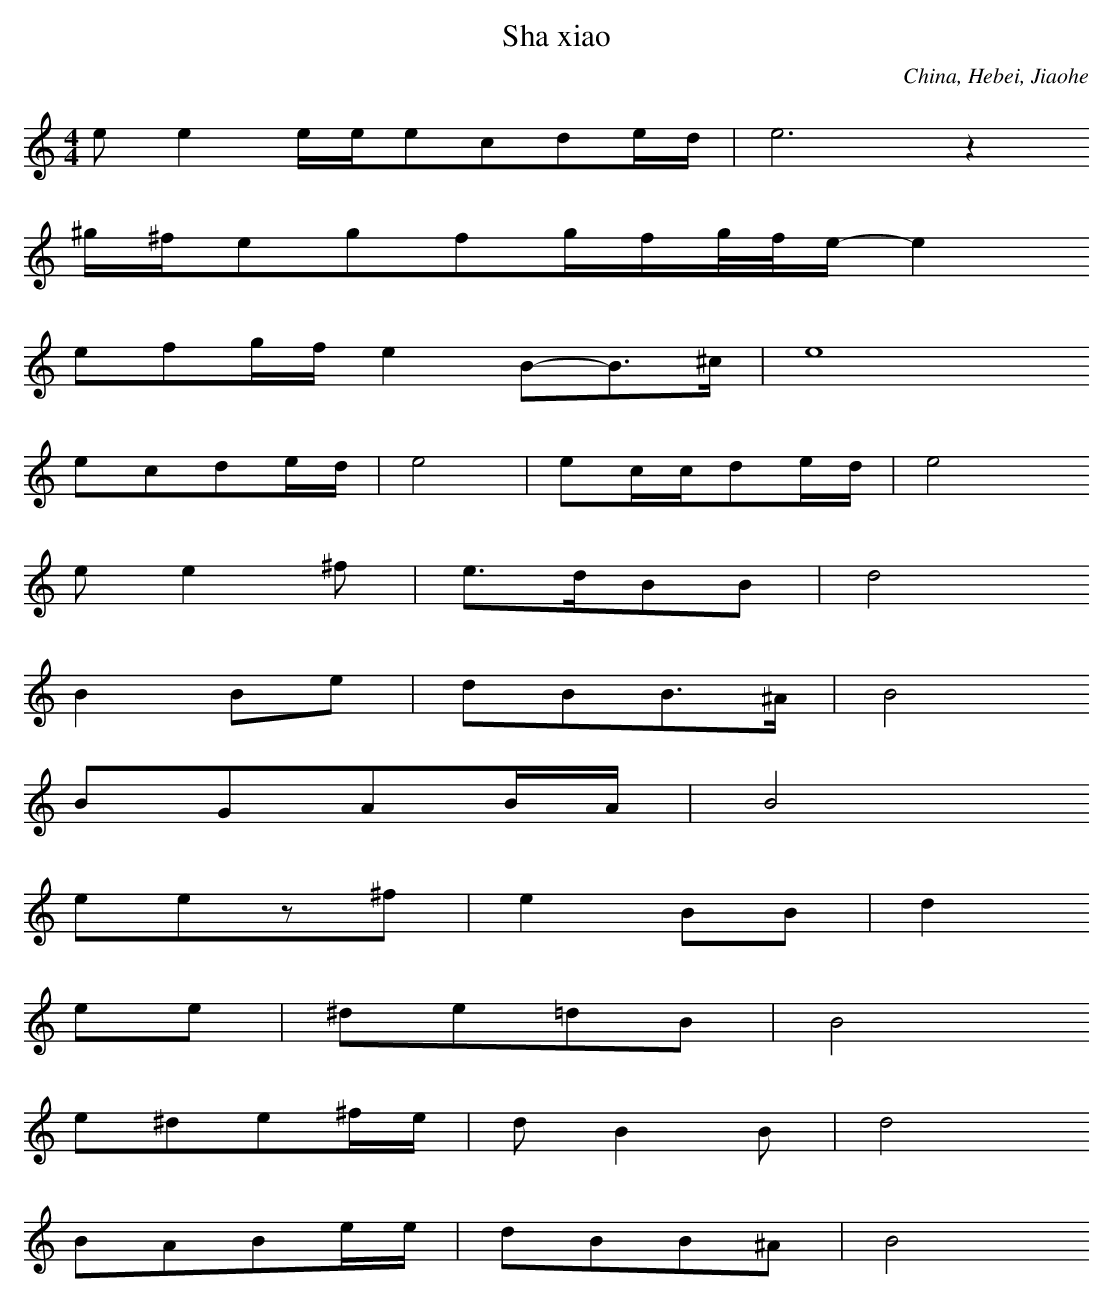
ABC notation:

X:1
T: Sha xiao
O: China, Hebei, Jiaohe
M: 4/4
L: 1/32
K: C
e4e8e2e2e4c4d4e2d2 | e24z8
^g2^f2e4g4f4g2f2gfe2-e8
e4f4g2f2e8B4-B6^c2 | e32
e4c4d4e2d2 | e16 | e4c2c2d4e2d2 | e16
e4e8^f4 | e6d2B4B4 | d16
B8B4e4 | d4B4B6^A2 | B16
B4G4A4B2A2 | B16
e4e4z4^f4 | e8B4B4 | d8
e4e4 | ^d4e4=d4B4 | B16
e4^d4e4^f2e2 | d4B8B4 | d16
B4A4B4e2e2 | d4B4B4^A4 | B16
